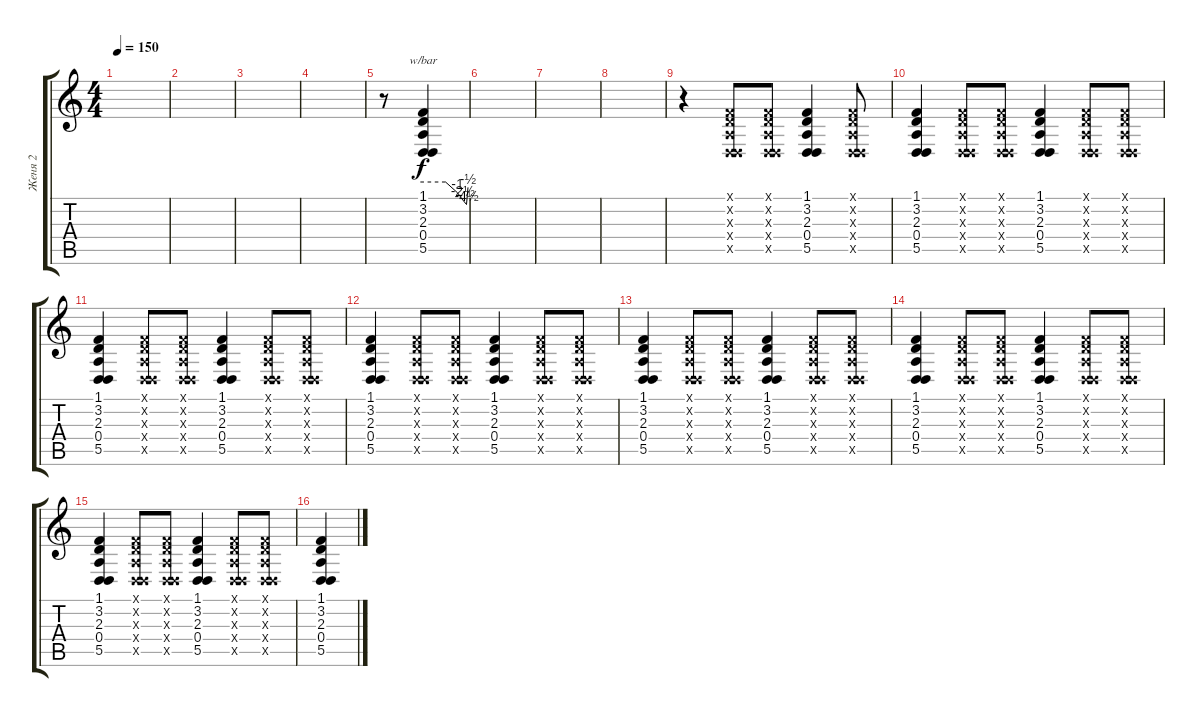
\track ("Женя 2" "Женя 2") {instrument pad4choir}
\staff {score tabs}
\tuning (E4 B3 G3 D3 A2 E2) {hide}
\ts (4 4)
\tempo 150
\clef g2
\ks c
|
|
|
|
r.8{volume 9 instrument distortionguitar} (1.1 3.2 2.3 0.4 5.5).4{tbe (custom default 0 0 30 0 46 -4 53 -10 58 -18 60 -2)} |
|
|
|
r.4{volume 9} (1.1{x} 3.2{x} 2.3{x} 0.4{x} 5.5{x}).8 (1.1{x} 3.2{x} 2.3{x} 0.4{x} 5.5{x}).8 (1.1 3.2 2.3 0.4 5.5).4 (1.1{x} 3.2{x} 2.3{x} 0.4{x} 5.5{x}).8 |
(1.1 3.2 2.3 0.4 5.5).4 (1.1{x} 3.2{x} 2.3{x} 0.4{x} 5.5{x}).8 (1.1{x} 3.2{x} 2.3{x} 0.4{x} 5.5{x}).8 (1.1 3.2 2.3 0.4 5.5).4 (1.1{x} 3.2{x} 2.3{x} 0.4{x} 5.5{x}).8 (1.1{x} 3.2{x} 2.3{x} 0.4{x} 5.5{x}).8 |
(1.1 3.2 2.3 0.4 5.5).4 (1.1{x} 3.2{x} 2.3{x} 0.4{x} 5.5{x}).8 (1.1{x} 3.2{x} 2.3{x} 0.4{x} 5.5{x}).8 (1.1 3.2 2.3 0.4 5.5).4 (1.1{x} 3.2{x} 2.3{x} 0.4{x} 5.5{x}).8 (1.1{x} 3.2{x} 2.3{x} 0.4{x} 5.5{x}).8 |
(1.1 3.2 2.3 0.4 5.5).4 (1.1{x} 3.2{x} 2.3{x} 0.4{x} 5.5{x}).8 (1.1{x} 3.2{x} 2.3{x} 0.4{x} 5.5{x}).8 (1.1 3.2 2.3 0.4 5.5).4 (1.1{x} 3.2{x} 2.3{x} 0.4{x} 5.5{x}).8 (1.1{x} 3.2{x} 2.3{x} 0.4{x} 5.5{x}).8 |
(1.1 3.2 2.3 0.4 5.5).4 (1.1{x} 3.2{x} 2.3{x} 0.4{x} 5.5{x}).8 (1.1{x} 3.2{x} 2.3{x} 0.4{x} 5.5{x}).8 (1.1 3.2 2.3 0.4 5.5).4 (1.1{x} 3.2{x} 2.3{x} 0.4{x} 5.5{x}).8 (1.1{x} 3.2{x} 2.3{x} 0.4{x} 5.5{x}).8 |
(1.1 3.2 2.3 0.4 5.5).4 (1.1{x} 3.2{x} 2.3{x} 0.4{x} 5.5{x}).8 (1.1{x} 3.2{x} 2.3{x} 0.4{x} 5.5{x}).8 (1.1 3.2 2.3 0.4 5.5).4 (1.1{x} 3.2{x} 2.3{x} 0.4{x} 5.5{x}).8 (1.1{x} 3.2{x} 2.3{x} 0.4{x} 5.5{x}).8 |
(1.1 3.2 2.3 0.4 5.5).4 (1.1{x} 3.2{x} 2.3{x} 0.4{x} 5.5{x}).8 (1.1{x} 3.2{x} 2.3{x} 0.4{x} 5.5{x}).8 (1.1 3.2 2.3 0.4 5.5).4 (1.1{x} 3.2{x} 2.3{x} 0.4{x} 5.5{x}).8 (1.1{x} 3.2{x} 2.3{x} 0.4{x} 5.5{x}).8 |
(1.1 3.2 2.3 0.4 5.5).4
